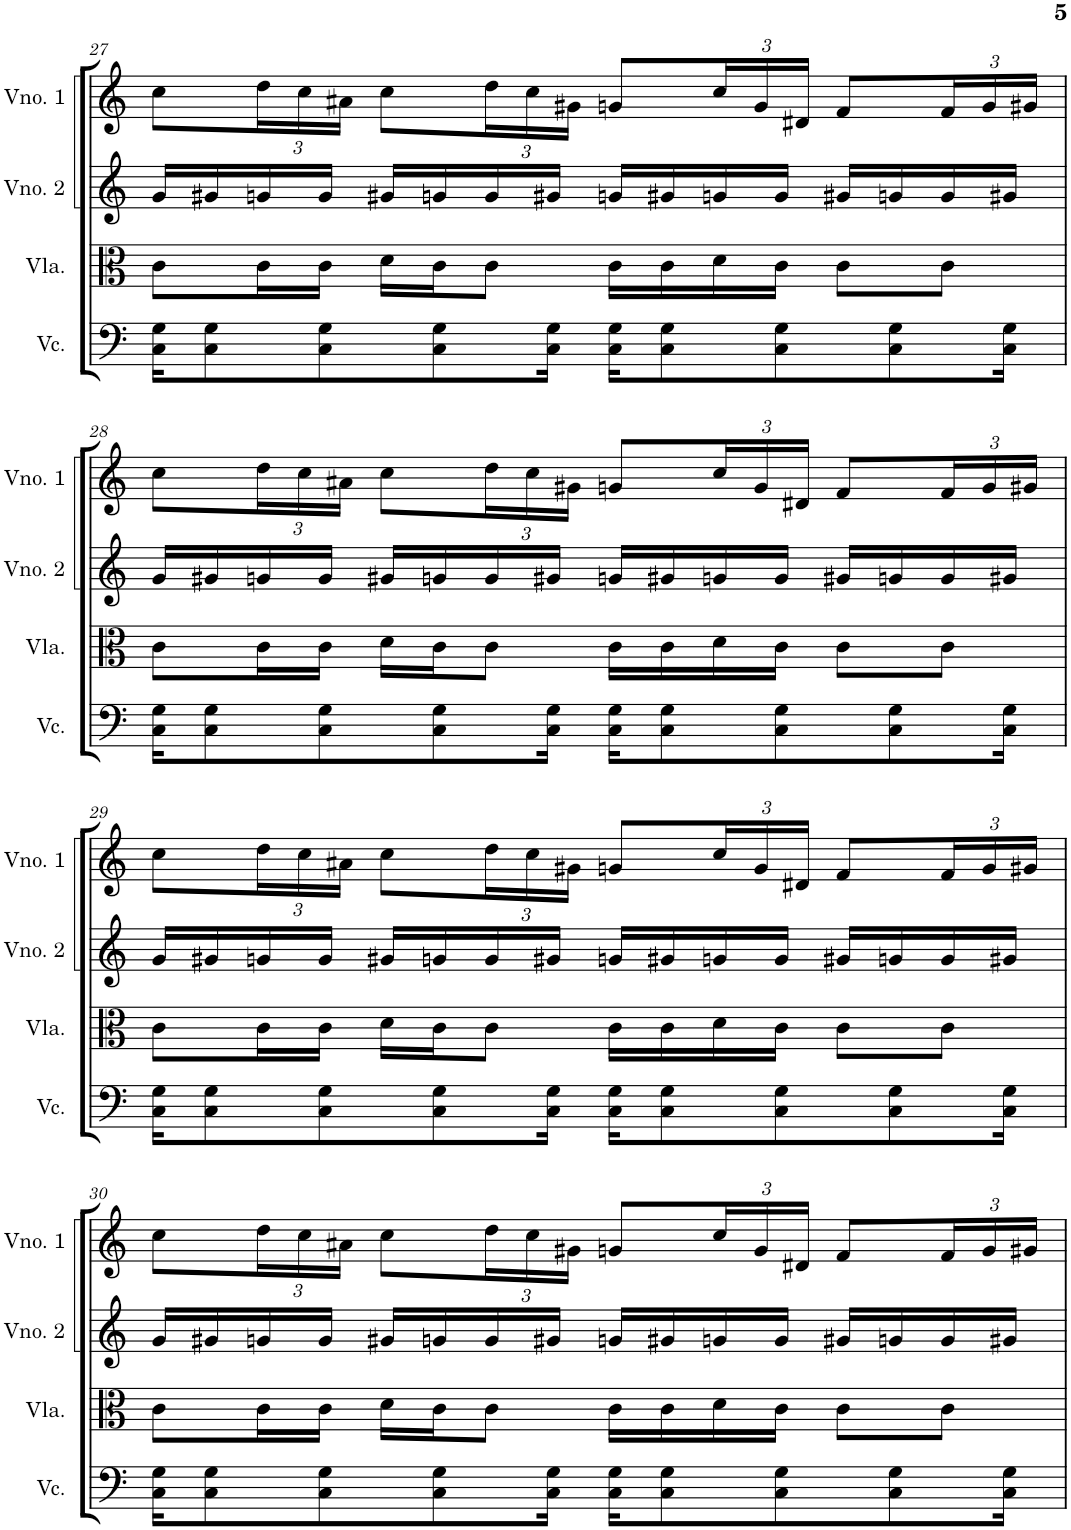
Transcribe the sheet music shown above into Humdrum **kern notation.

**kern	**kern	**kern	**kern
*part4	*part3	*part2	*part1
*staff4	*staff3	*staff2	*staff1
*I"Violoncelo	*I"Viola	*I"Violino 2	*I"Violino 1
*I'Vc.	*I'Vla.	*I'Vno. 2	*I'Vno. 1
!!LO:PB:g=z
*clefF4	*clefC3	*clefG2	*clefG2
*k[]	*k[]	*k[]	*k[]
*M4/4	*M4/4	*M4/4	*M4/4
=27	=27	=27	=27
16C\ 16G\KL	8c\L	16g/LL	8cc\L
8C\ 8G\	.	16g#X/	.
*	*	*	*Xbrackettup
.	16c\L	16gn/	24dd\L
.	.	.	24cc\
8C\ 8G\	16c\JJ	16g/JJ	.
.	.	.	24a#X\JJ
.	16d\LL	16g#X/LL	8cc\L
8C\ 8G\	16c\J	16gn/	.
.	8c\J	16g/	24dd\L
.	.	.	24cc\
16C\ 16G\Jk	.	16g#X/JJ	.
.	.	.	24g#X\JJ
16C\ 16G\KL	16c\LL	16gn/LL	8gn/L
8C\ 8G\	16c\	16g#X/	.
.	16d\	16gn/	24cc/L
.	.	.	24g/
8C\ 8G\	16c\JJ	16g/JJ	.
.	.	.	24d#X/JJ
.	8c\L	16g#X/LL	8f/L
8C\ 8G\	.	16gn/	.
.	8c\J	16g/	24f/L
.	.	.	24g/
16C\ 16G\Jk	.	16g#X/JJ	.
.	.	.	24g#X/JJ
!!LO:LB:g=z
=28	=28	=28	=28
16C\ 16G\KL	8c\L	16g/LL	8cc\L
8C\ 8G\	.	16g#X/	.
.	16c\L	16gn/	24dd\L
.	.	.	24cc\
8C\ 8G\	16c\JJ	16g/JJ	.
.	.	.	24a#X\JJ
.	16d\LL	16g#X/LL	8cc\L
8C\ 8G\	16c\J	16gn/	.
.	8c\J	16g/	24dd\L
.	.	.	24cc\
16C\ 16G\Jk	.	16g#X/JJ	.
.	.	.	24g#X\JJ
16C\ 16G\KL	16c\LL	16gn/LL	8gn/L
8C\ 8G\	16c\	16g#X/	.
.	16d\	16gn/	24cc/L
.	.	.	24g/
8C\ 8G\	16c\JJ	16g/JJ	.
.	.	.	24d#X/JJ
.	8c\L	16g#X/LL	8f/L
8C\ 8G\	.	16gn/	.
.	8c\J	16g/	24f/L
.	.	.	24g/
16C\ 16G\Jk	.	16g#X/JJ	.
.	.	.	24g#X/JJ
!!LO:LB:g=z
=29	=29	=29	=29
16C\ 16G\KL	8c\L	16g/LL	8cc\L
8C\ 8G\	.	16g#X/	.
.	16c\L	16gn/	24dd\L
.	.	.	24cc\
8C\ 8G\	16c\JJ	16g/JJ	.
.	.	.	24a#X\JJ
.	16d\LL	16g#X/LL	8cc\L
8C\ 8G\	16c\J	16gn/	.
.	8c\J	16g/	24dd\L
.	.	.	24cc\
16C\ 16G\Jk	.	16g#X/JJ	.
.	.	.	24g#X\JJ
16C\ 16G\KL	16c\LL	16gn/LL	8gn/L
8C\ 8G\	16c\	16g#X/	.
.	16d\	16gn/	24cc/L
.	.	.	24g/
8C\ 8G\	16c\JJ	16g/JJ	.
.	.	.	24d#X/JJ
.	8c\L	16g#X/LL	8f/L
8C\ 8G\	.	16gn/	.
.	8c\J	16g/	24f/L
.	.	.	24g/
16C\ 16G\Jk	.	16g#X/JJ	.
.	.	.	24g#X/JJ
!!LO:LB:g=z
=30	=30	=30	=30
16C\ 16G\KL	8c\L	16g/LL	8cc\L
8C\ 8G\	.	16g#X/	.
.	16c\L	16gn/	24dd\L
.	.	.	24cc\
8C\ 8G\	16c\JJ	16g/JJ	.
.	.	.	24a#X\JJ
.	16d\LL	16g#X/LL	8cc\L
8C\ 8G\	16c\J	16gn/	.
.	8c\J	16g/	24dd\L
.	.	.	24cc\
16C\ 16G\Jk	.	16g#X/JJ	.
.	.	.	24g#X\JJ
16C\ 16G\KL	16c\LL	16gn/LL	8gn/L
8C\ 8G\	16c\	16g#X/	.
.	16d\	16gn/	24cc/L
.	.	.	24g/
8C\ 8G\	16c\JJ	16g/JJ	.
.	.	.	24d#X/JJ
.	8c\L	16g#X/LL	8f/L
8C\ 8G\	.	16gn/	.
.	8c\J	16g/	24f/L
.	.	.	24g/
16C\ 16G\Jk	.	16g#X/JJ	.
.	.	.	24g#X/JJ
=	=	=	=
*-	*-	*-	*-
